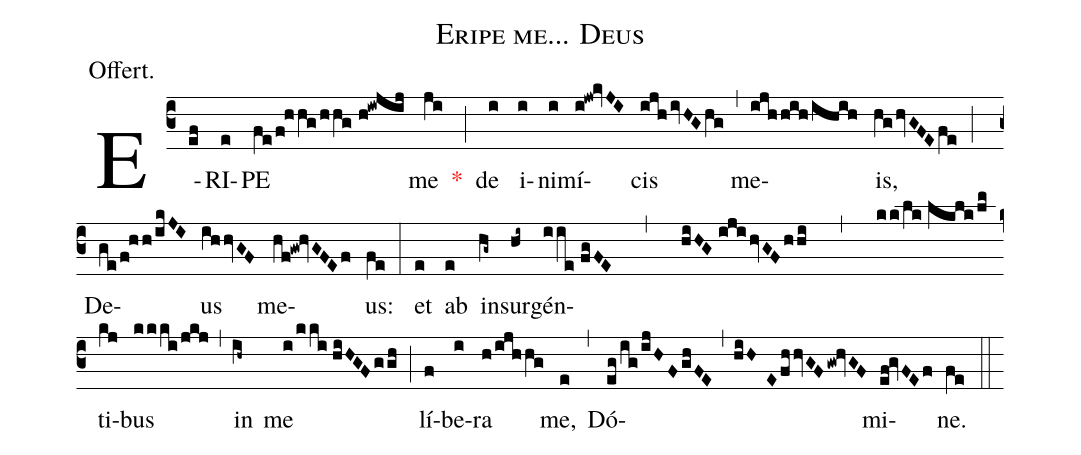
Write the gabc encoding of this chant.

name:Eripe me... Deus;
annotation:Offert.;
mode:VII.;
office-part:Offertory;
%%
(c3) E(ef)RI(e)PE(fe/f!hhg/hhg//h!iwjij) me(ji) <v>\red{*}</v>(;) de(i) i(i)ni(i)mí(i!jw!kvJI)cis(ijhivHGhg) (,) me(ijhhih/ihih)is,(hg/hvGFE/fe) (;) De(ge/f!hh/ikJI)us(ihhvGF) me(hf!gw!hvGFEf)us:(fe) (:) et(e) ab(e) in(hg~)sur(hi~)gén(iie//fgFE , hiHG//iji/hvGF/hhi , kk/lk//lklk/lm)ti(kj)bus(kkki/jkj) (,) in(ih~) me(i/kki//hiHGFggh) (;) lí(f)be(i)ra(h/ijhhg) me,(e) (,) Dó(eg/ig/ijHFghFE,hiHEfhhvGFgw!hvGF)mi(ef!gvFEf)ne.(fe) (::)
